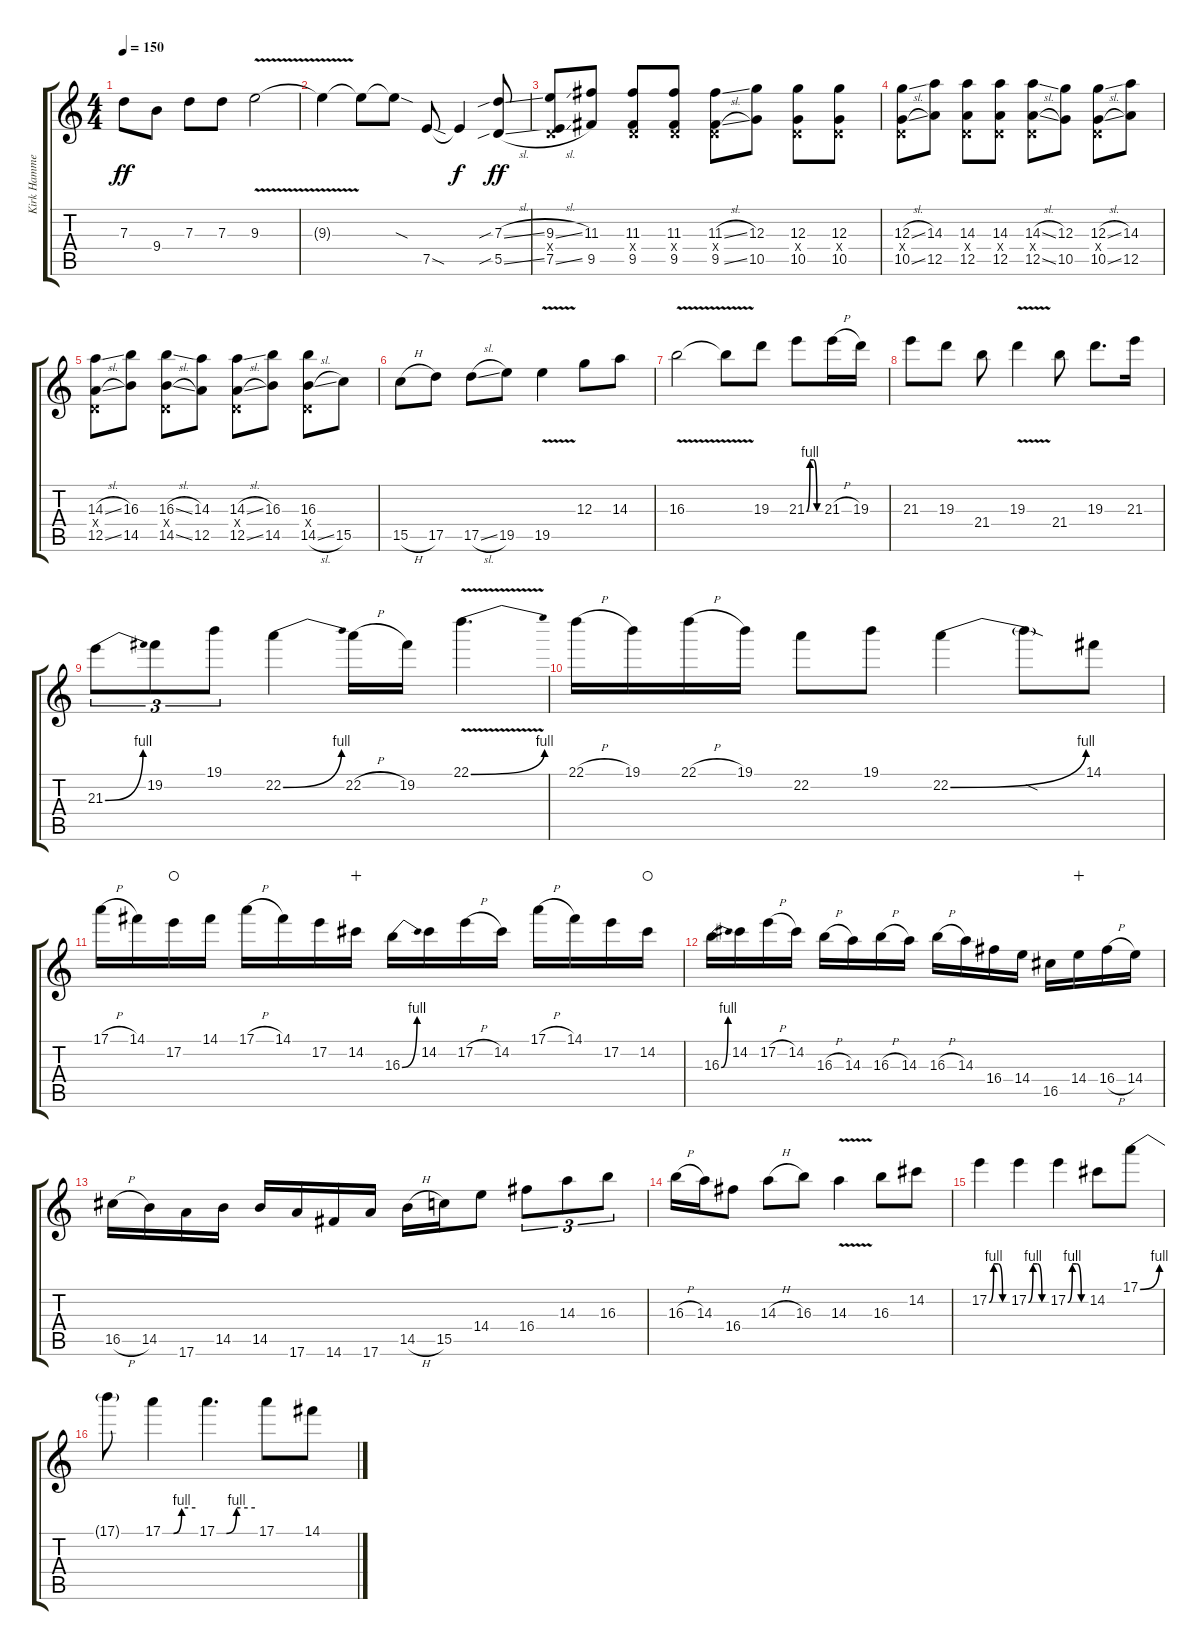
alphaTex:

\track ("Kirk Hammet" "Kirk Hamme") {instrument distortionguitar}
\staff {score tabs}
\tuning (E4 B3 G3 D3 A2 E2) {hide}
\ts (4 4)
\tempo 150
\clef g2
\ks c
7.3.8{dy ff} 9.4.8 7.3.8 7.3.8 9.3{v}.2 |
9.3{t}.4 9.3{t}.8 9.3{sod t}.8 7.5{sod}.8 7.5{t}.4{dy f} (7.3{sib sl} 5.5{sib sl}).8{dy ff} |
(9.3{sl} 0.4{x} 7.5{sl}).8 (11.3 9.5).8 (11.3 0.4{x} 9.5).8 (11.3 0.4{x} 9.5).8 (11.3{sl} 0.4{x} 9.5{sl}).8 (12.3 10.5).8 (12.3 0.4{x} 10.5).8 (12.3 0.4{x} 10.5).8 |
(12.3{sl} 0.4{x} 10.5{sl}).8 (14.3 12.5).8 (14.3 0.4{x} 12.5).8 (14.3 0.4{x} 12.5).8 (14.3{sl} 0.4{x} 12.5{sl}).8 (12.3 10.5).8 (12.3{sl} 0.4{x} 10.5{sl}).8 (14.3 12.5).8 |
(14.3{sl} 0.4{x} 12.5{sl}).8 (16.3 14.5).8 (16.3{sl} 0.4{x} 14.5{sl}).8 (14.3 12.5).8 (14.3{sl} 0.4{x} 12.5{sl}).8 (16.3 14.5).8 (16.3 0.4{x} 14.5{sl}).8 15.5.8 |
15.5{h}.8 17.5.8 17.5{sl}.8 19.5.8 19.5{v}.4 12.3.8 14.3.8 |
16.3{v}.2 16.3{t}.8 19.3.8 21.3{be (custom 0 0 15 4 30 4 45 0 60 0)}.8 21.3{h}.16 19.3.16 |
21.3.8 19.3.8 21.4.8 19.3{v}.4 21.4.8 19.3.8{d} 21.3.16 |
21.3{be (bend 0 0 60 4)}.8{tu (3 2)} 19.2.8{tu (3 2)} 19.1.8{tu (3 2)} 22.2{be (bend 0 0 60 4)}.4 22.2{h}.16 19.2.16 22.1{be (bend 0 0 60 4) v}.4{d} |
22.1{h}.16 19.1.16 22.1{h}.16 19.1.16 22.2.8 19.1.8 22.2{be (bend 0 0 60 4)}.4 22.2{sod t}.8 14.1.8 |
17.1{h}.16 14.1.16 17.2.16{waho} 14.1.16 17.1{h}.16 14.1.16 17.2.16 14.2.16{wahc} 16.3{be (bend 0 0 60 4)}.16 14.2.16 17.2{h}.16 14.2.16 17.1{h}.16 14.1.16 17.2.16 14.2.16{waho} |
16.3{be (bend 0 0 60 4)}.16 14.2.16 17.2{h}.16 14.2.16 16.3{h}.16 14.3.16 16.3{h}.16 14.3.16 16.3{h}.16 14.3.16 16.4.16 14.4.16 16.5.16 14.4.16{wahc} 16.4{h}.16 14.4.16 |
16.5{h}.16 14.5.16 17.6.16 14.5.16 14.5.16 17.6.16 14.6.16 17.6.16 14.5{h}.16 15.5.16 14.4.8 16.4.8{tu (3 2)} 14.3.8{tu (3 2)} 16.3.8{tu (3 2)} |
16.3{h}.16 14.3.16 16.4.8 14.3{h}.8 16.3.8 14.3{v}.4 16.3.8 14.2.8 |
17.2{be (custom 0 0 15 4 30 4 45 0 60 0)}.4 17.2{be (custom 0 0 15 4 30 4 45 0 60 0)}.4 17.2{be (custom 0 0 15 4 30 4 45 0 60 0)}.4 14.2.8 17.1{be (bend 0 0 60 4)}.8 |
17.1{t}.8 17.1{be (custom 0 0 20 0 35 4 60 4)}.4 17.1{be (custom 0 0 15 0 31 4 60 4)}.4{d} 17.1.8 14.1.8
